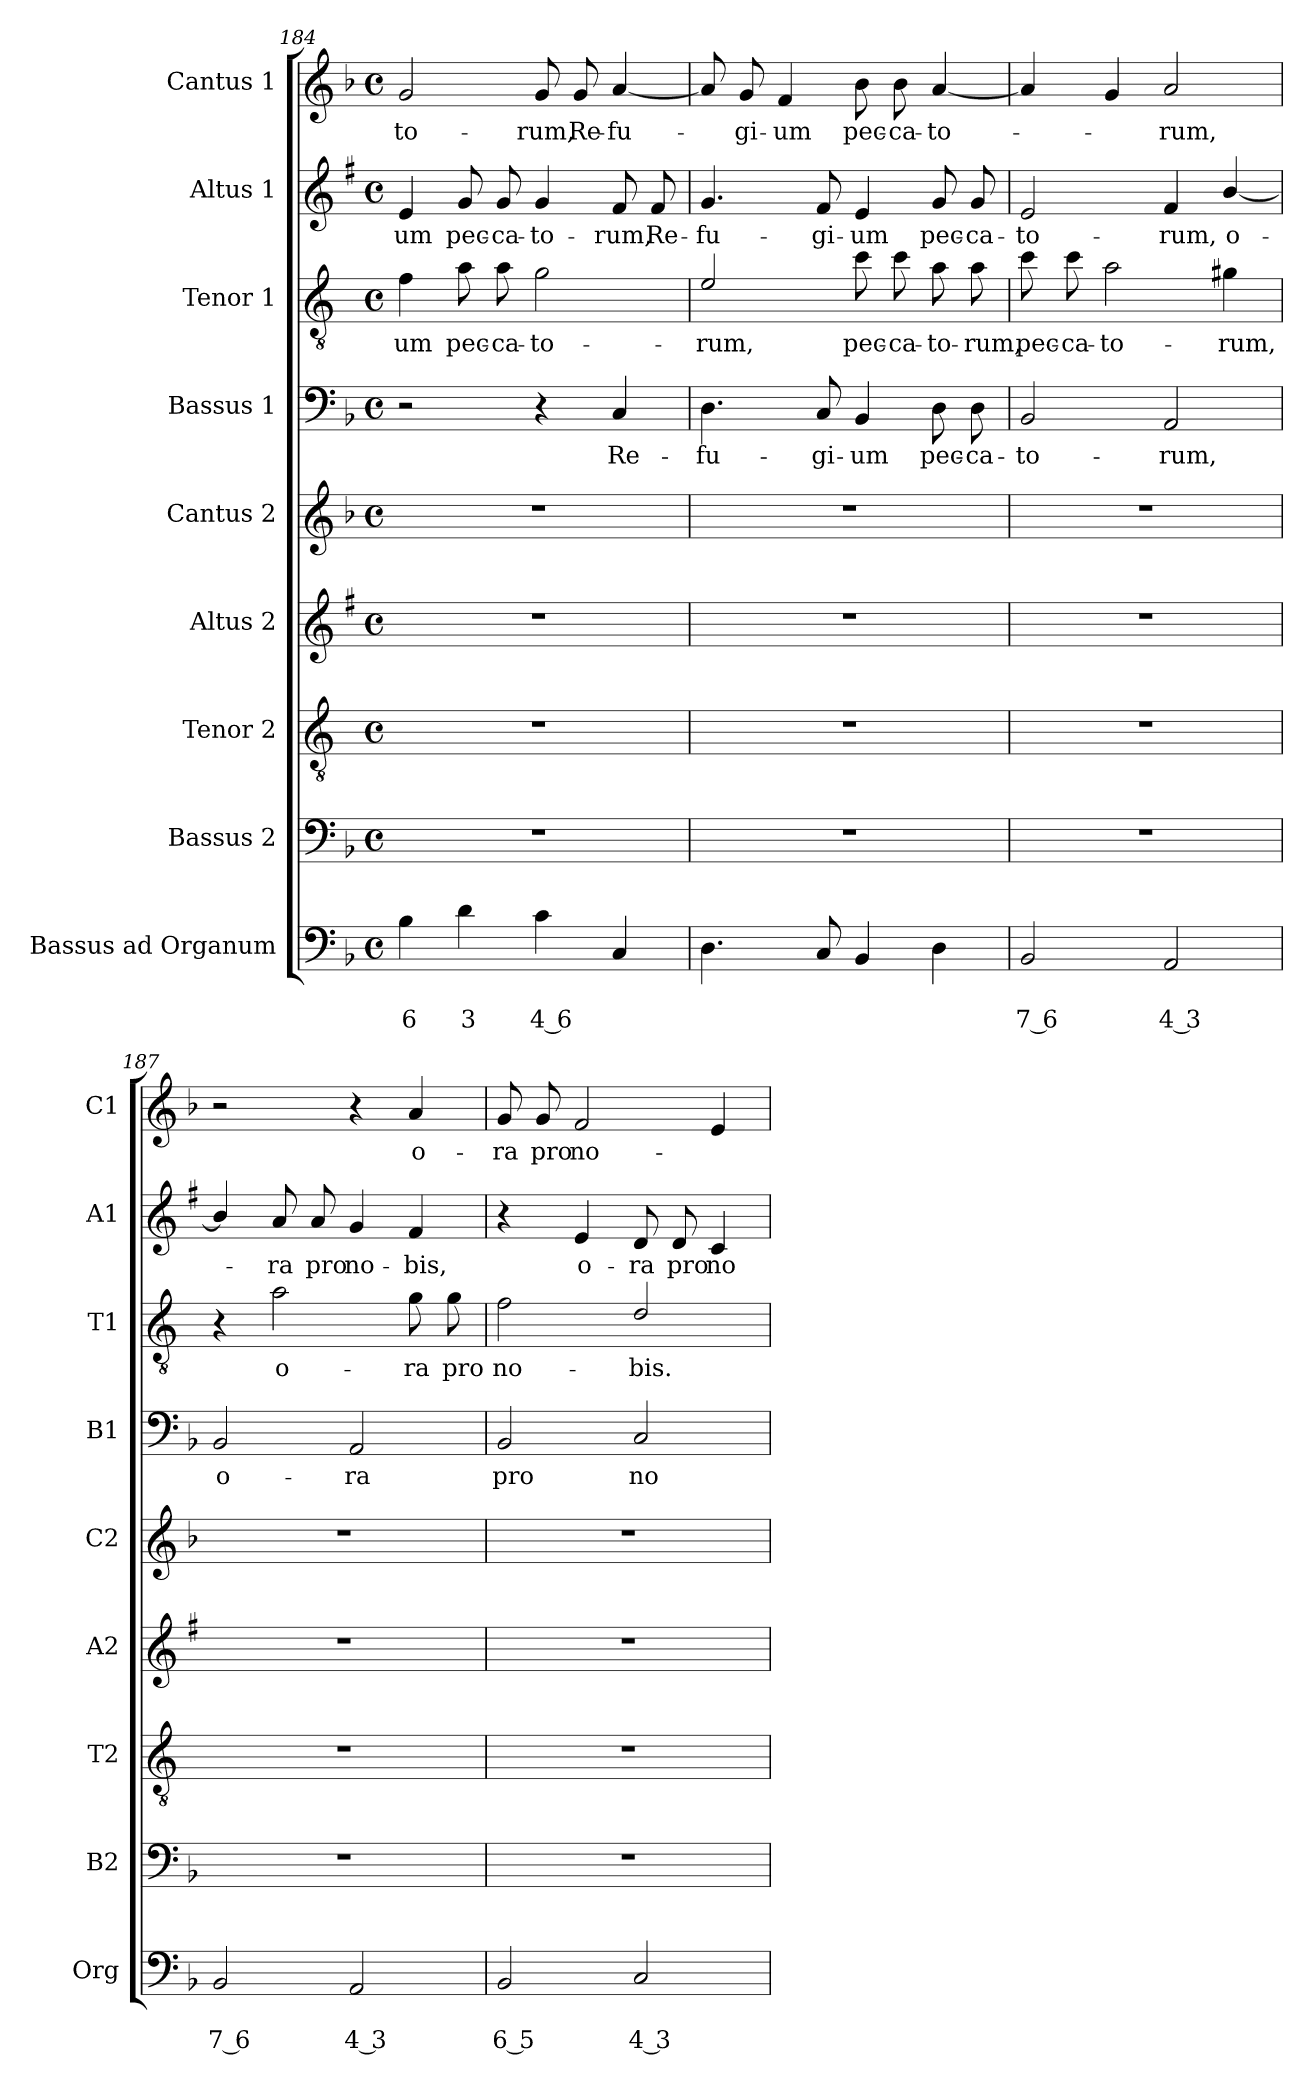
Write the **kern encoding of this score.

**kern	**text	**text	**kern	**kern	**kern	**kern	**kern	**text	**kern	**text	**kern	**text	**kern	**text
*part9	*part9	*part9	*part8	*part7	*part6	*part5	*part4	*part4	*part3	*part3	*part2	*part2	*part1	*part1
*staff9	*staff9	*staff9	*staff8	*staff7	*staff6	*staff5	*staff4	*staff4	*staff3	*staff3	*staff2	*staff2	*staff1	*staff1
*I"Bassus ad Organum	*	*	*I"Bassus 2	*I"Tenor 2	*I"Altus 2	*I"Cantus 2	*I"Bassus 1	*	*I"Tenor 1	*	*I"Altus 1	*	*I"Cantus 1	*
*I'Org	*	*	*I'B2	*I'T2	*I'A2	*I'C2	*I'B1	*	*I'T1	*	*I'A1	*	*I'C1	*
!!LO:LB:g=z
*clefF4	*	*	*clefF4	*clefGv2	*clefG2	*clefG2	*clefF4	*	*clefGv2	*	*clefG2	*	*clefG2	*
*	*	*	*	*ITrd4c7	*ITrd1c2	*	*	*	*ITrd4c7	*	*ITrd1c2	*	*	*
*k[b-]	*	*	*k[b-]	*k[b-]	*k[b-]	*k[b-]	*k[b-]	*	*k[b-]	*	*k[b-]	*	*k[b-]	*
*F:	*	*	*F:	*F:	*F:	*F:	*F:	*	*F:	*	*F:	*	*F:	*
*M4/4	*	*	*M4/4	*M4/4	*M4/4	*M4/4	*M4/4	*	*M4/4	*	*M4/4	*	*M4/4	*
*met(c)	*	*	*met(c)	*met(c)	*met(c)	*met(c)	*met(c)	*	*met(c)	*	*met(c)	*	*met(c)	*
=184	=184	=184	=184	=184	=184	=184	=184	=184	=184	=184	=184	=184	=184	=184
!	!	!LO:LY:b	!	!	!	!	!	!	!	!LO:LY:b	!	!LO:LY:b	!	!LO:LY:b
4B-\	.	6	1r	1r	1r	1r	2r	.	4B-\	-um	4d/	-um	2g/	-to-
!	!	!LO:LY:b	!	!	!	!	!	!	!	!LO:LY:b	!	!LO:LY:b	!	!
4d\	.	3	.	.	.	.	.	.	8d\	pec-	8f/	pec-	.	.
!	!	!	!	!	!	!	!	!	!	!LO:LY:b	!	!LO:LY:b	!	!
.	.	.	.	.	.	.	.	.	8d\	-ca-	8f/	-ca-	.	.
!	!	!LO:LY:b	!	!	!	!	!	!	!	!LO:LY:b	!	!LO:LY:b	!	!LO:LY:b
4c\	.	4 6	.	.	.	.	4r	.	2c\	-to-	4f/	-to-	8g/	-rum,
!	!	!	!	!	!	!	!	!	!	!	!	!	!	!LO:LY:b
.	.	.	.	.	.	.	.	.	.	.	.	.	8g/	Re-
!	!	!	!	!	!	!	!	!LO:LY:b	!	!	!	!LO:LY:b	!	!LO:LY:b
4C/	.	.	.	.	.	.	4C/	Re-	.	.	8e/	-rum,	[4a/	-fu-
!	!	!	!	!	!	!	!	!	!	!	!	!LO:LY:b	!	!
.	.	.	.	.	.	.	.	.	.	.	8e/	Re-	.	.
=185	=185	=185	=185	=185	=185	=185	=185	=185	=185	=185	=185	=185	=185	=185
!	!	!	!	!	!	!	!	!LO:LY:b	!	!LO:LY:b	!	!LO:LY:b	!	!
4.D\	.	.	1r	1r	1r	1r	4.D\	-fu-	2A/	-rum,	4.f/	-fu-	8a/]	.
!	!	!	!	!	!	!	!	!	!	!	!	!	!	!LO:LY:b
.	.	.	.	.	.	.	.	.	.	.	.	.	8g/	-gi-
!	!	!	!	!	!	!	!	!	!	!	!	!	!	!LO:LY:b
.	.	.	.	.	.	.	.	.	.	.	.	.	4f/	-um
!	!	!	!	!	!	!	!	!LO:LY:b	!	!	!	!LO:LY:b	!	!
8C/	.	.	.	.	.	.	8C/	-gi-	.	.	8e/	-gi-	.	.
!	!	!	!	!	!	!	!	!LO:LY:b	!	!LO:LY:b	!	!LO:LY:b	!	!LO:LY:b
4BB-/	.	.	.	.	.	.	4BB-/	-um	8f\	pec-	4d/	-um	8b-\	pec-
!	!	!	!	!	!	!	!	!	!	!LO:LY:b	!	!	!	!LO:LY:b
.	.	.	.	.	.	.	.	.	8f\	-ca-	.	.	8b-\	-ca-
!	!	!	!	!	!	!	!	!LO:LY:b	!	!LO:LY:b	!	!LO:LY:b	!	!LO:LY:b
4D\	.	.	.	.	.	.	8D\	pec-	8d\	-to-	8f/	pec-	[4a/	-to-
!	!	!	!	!	!	!	!	!LO:LY:b	!	!LO:LY:b	!	!LO:LY:b	!	!
.	.	.	.	.	.	.	8D\	-ca-	8d\	-rum,	8f/	-ca-	.	.
=186	=186	=186	=186	=186	=186	=186	=186	=186	=186	=186	=186	=186	=186	=186
!	!	!LO:LY:b	!	!	!	!	!	!LO:LY:b	!	!LO:LY:b	!	!LO:LY:b	!	!
2BB-/	.	7 6	1r	1r	1r	1r	2BB-/	-to-	8f\	pec-	2d/	-to-	4a/]	.
!	!	!	!	!	!	!	!	!	!	!LO:LY:b	!	!	!	!
.	.	.	.	.	.	.	.	.	8f\	-ca-	.	.	.	.
!	!	!	!	!	!	!	!	!	!	!LO:LY:b	!	!	!	!
.	.	.	.	.	.	.	.	.	2d\	-to-	.	.	4g/	.
!	!	!LO:LY:b	!	!	!	!	!	!LO:LY:b	!	!	!	!LO:LY:b	!	!LO:LY:b
2AA/	.	4 3	.	.	.	.	2AA/	-rum,	.	.	4e/	-rum,	2a/	-rum,
!	!	!	!	!	!	!	!	!	!	!LO:LY:b	!	!LO:LY:b	!	!
.	.	.	.	.	.	.	.	.	4c#X\	-rum,	[4a/	o-	.	.
=187	=187	=187	=187	=187	=187	=187	=187	=187	=187	=187	=187	=187	=187	=187
!	!	!LO:LY:b	!	!	!	!	!	!LO:LY:b	!	!	!	!	!	!
2BB-/	.	7 6	1r	1r	1r	1r	2BB-/	o-	4r	.	4a/]	.	2r	.
!	!	!	!	!	!	!	!	!	!	!LO:LY:b	!	!LO:LY:b	!	!
.	.	.	.	.	.	.	.	.	2d\	o-	8g/	-ra	.	.
!	!	!	!	!	!	!	!	!	!	!	!	!LO:LY:b	!	!
.	.	.	.	.	.	.	.	.	.	.	8g/	pro	.	.
!	!	!LO:LY:b	!	!	!	!	!	!LO:LY:b	!	!	!	!LO:LY:b	!	!
2AA/	.	4 3	.	.	.	.	2AA/	-ra	.	.	4f/	no-	4r	.
!	!	!	!	!	!	!	!	!	!	!LO:LY:b	!	!LO:LY:b	!	!LO:LY:b
.	.	.	.	.	.	.	.	.	8c\	-ra	4e/	-bis,	4a/	o-
!	!	!	!	!	!	!	!	!	!	!LO:LY:b	!	!	!	!
.	.	.	.	.	.	.	.	.	8c\	pro	.	.	.	.
!!LO:PB:g=z
=188	=188	=188	=188	=188	=188	=188	=188	=188	=188	=188	=188	=188	=188	=188
!	!	!LO:LY:b	!	!	!	!	!	!LO:LY:b	!	!LO:LY:b	!	!	!	!LO:LY:b
2BB-/	.	6 5	1r	1r	1r	1r	2BB-/	pro	2B-\	no-	4r	.	8g/	-ra
!	!	!	!	!	!	!	!	!	!	!	!	!	!	!LO:LY:b
.	.	.	.	.	.	.	.	.	.	.	.	.	8g/	pro
!	!	!	!	!	!	!	!	!	!	!	!	!LO:LY:b	!	!LO:LY:b
.	.	.	.	.	.	.	.	.	.	.	4d/	o-	2f/	no-
!	!	!LO:LY:b	!	!	!	!	!	!LO:LY:b	!	!LO:LY:b	!	!LO:LY:b	!	!
2C/	.	4 3	.	.	.	.	2C/	no-	2G/	-bis.	8c/	-ra	.	.
!	!	!	!	!	!	!	!	!	!	!	!	!LO:LY:b	!	!
.	.	.	.	.	.	.	.	.	.	.	8c/	pro	.	.
!	!	!	!	!	!	!	!	!	!	!	!	!LO:LY:b	!	!
.	.	.	.	.	.	.	.	.	.	.	4B-/	no-	4e/	.
=	=	=	=	=	=	=	=	=	=	=	=	=	=	=
*-	*-	*-	*-	*-	*-	*-	*-	*-	*-	*-	*-	*-	*-	*-
